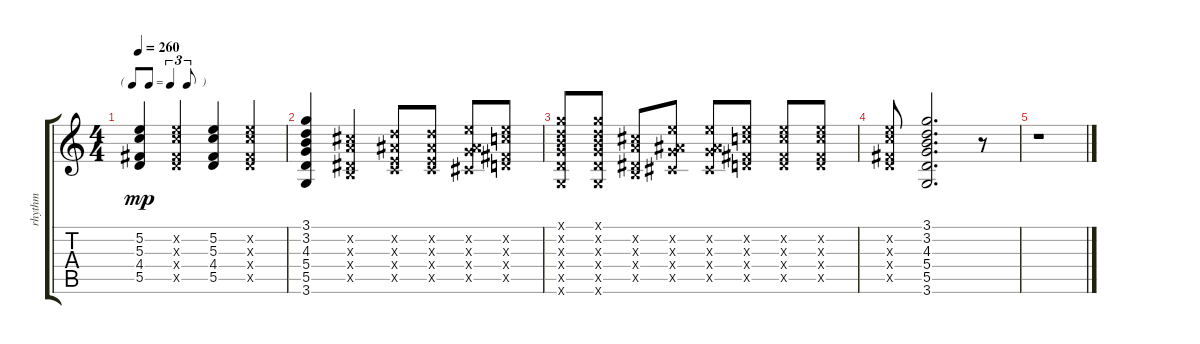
\track ("rhythm" "rhythm") {instrument acousticguitarnylon}
\staff {score tabs}
\tuning (E4 B3 G3 D3 A2 E2) {hide}
\ts (4 4)
\tf triplet8th
\tempo 260
\clef g2
\ks c
(5.2 5.3 4.4 5.5).4{dy mp} (5.2{x} 5.3{x} 4.4{x} 5.5{x}).4 (5.2 5.3 4.4 5.5).4 (5.2{x} 5.3{x} 4.4{x} 5.5{x}).4 |
(3.1 3.2 4.3 5.4 5.5 3.6).4 (2.2{x} 2.3{x} 1.4{x} 2.5{x}).4 (3.2{x} 3.3{x} 2.4{x} 3.5{x}).8 (3.2{x} 3.3{x} 2.4{x} 3.5{x}).8 (5.2{x} 3.3{x} 5.4{x} 4.5{x}).8 (5.2{x} 5.3{x} 4.4{x} 5.5{x}).8 |
(3.1{x} 3.2{x} 4.3{x} 5.4{x} 5.5{x} 3.6{x}).8 (3.1{x} 3.2{x} 4.3{x} 5.4{x} 5.5{x} 3.6{x}).8 (2.2{x} 2.3{x} 1.4{x} 2.5{x}).8 (5.2{x} 3.3{x} 5.4{x} 4.5{x}).8 (5.2{x} 3.3{x} 5.4{x} 4.5{x}).8 (5.2{x} 5.3{x} 4.4{x} 5.5{x}).8 (5.2{x} 5.3{x} 4.4{x} 5.5{x}).8 (5.2{x} 5.3{x} 4.4{x} 5.5{x}).8 |
(5.2{x} 5.3{x} 4.4{x} 5.5{x}).8 (3.1 3.2 4.3 5.4 5.5 3.6).2{d} r.8 |
r.1
